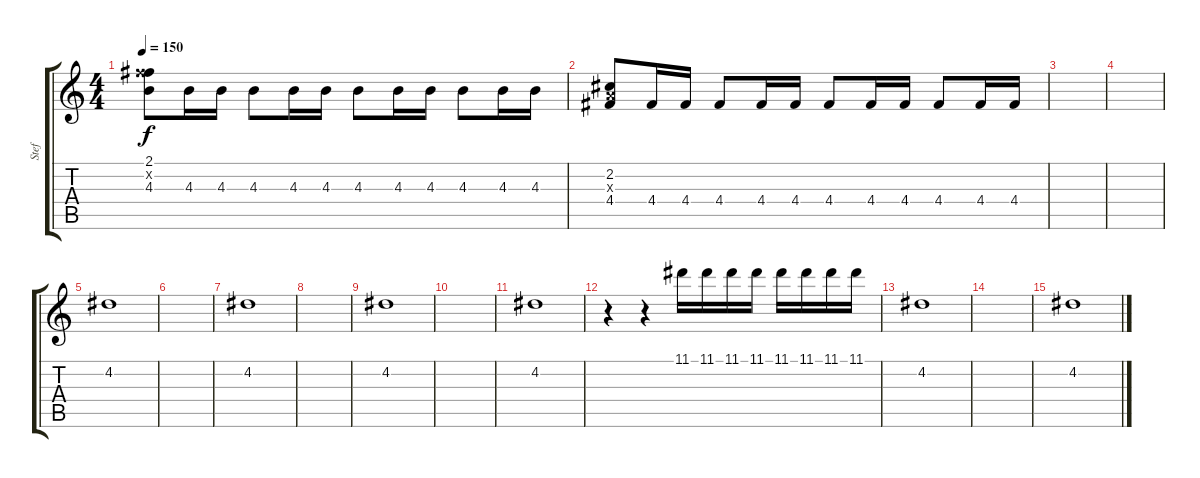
\track ("Stef" "Stef") {instrument distortionguitar}
\staff {score tabs}
\tuning (E4 B3 G3 D3 A2 D2) {hide}
\ts (4 4)
\tempo 150
\clef g2
\ks c
(2.1 7.2{x} 4.3).8{dy f} 4.3.16 4.3.16 4.3.8 4.3.16 4.3.16 4.3.8 4.3.16 4.3.16 4.3.8 4.3.16 4.3.16 |
(2.2 2.3{x} 4.4).8 4.4.16 4.4.16 4.4.8 4.4.16 4.4.16 4.4.8 4.4.16 4.4.16 4.4.8 4.4.16 4.4.16 |
|
|
4.2.1 |
|
4.2.1 |
|
4.2.1 |
|
4.2.1 |
r.4 r.4 11.1.16 11.1.16 11.1.16 11.1.16 11.1.16 11.1.16 11.1.16 11.1.16 |
4.2.1 |
|
4.2.1
